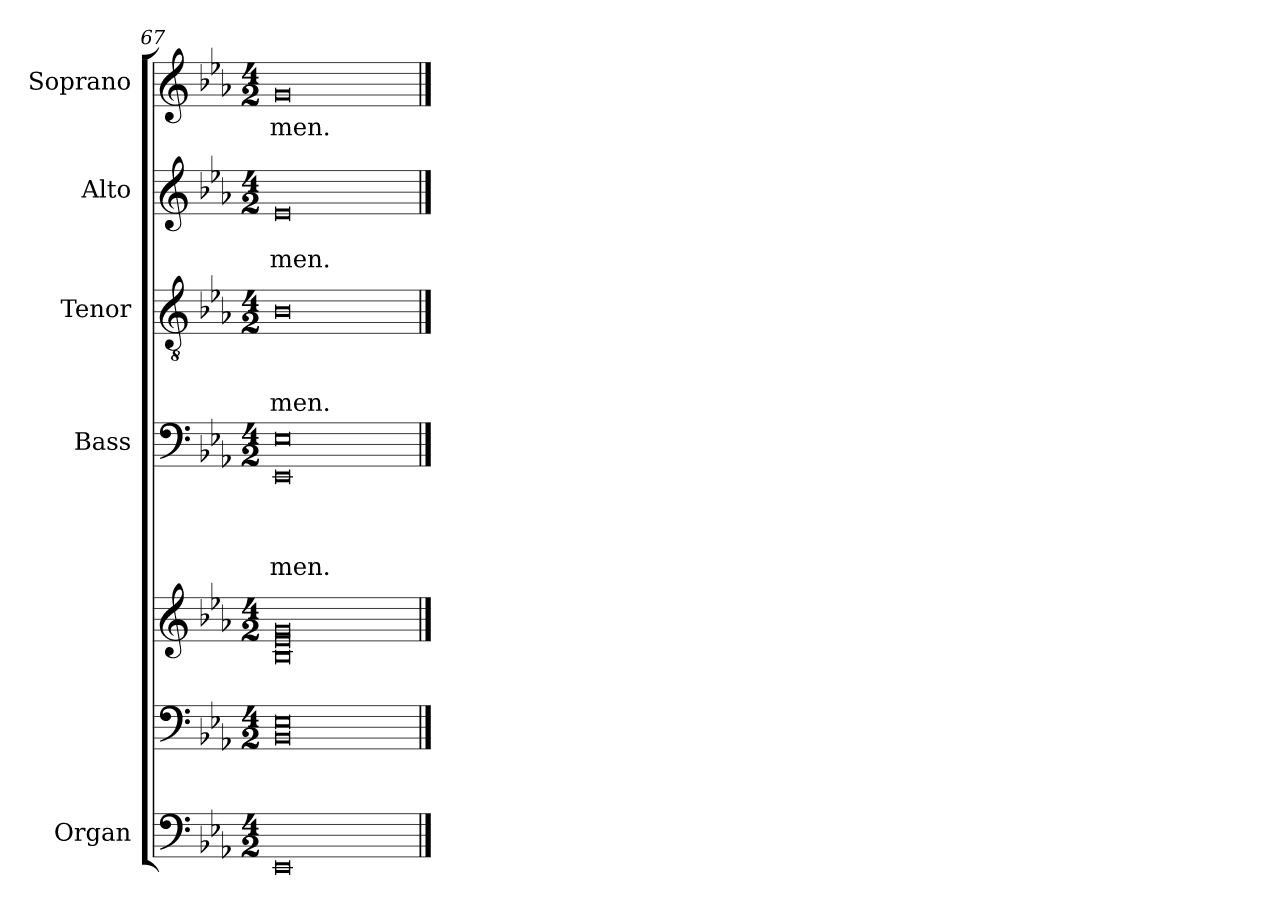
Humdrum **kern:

**kern	**kern	**kern	**kern	**text	**text	**text	**text	**kern	**text	**text	**text	**kern	**text	**text	**kern	**text
*part5	*part5	*part5	*part4	*part4	*part4	*part4	*part4	*part3	*part3	*part3	*part3	*part2	*part2	*part2	*part1	*part1
*staff7	*staff6	*staff5	*staff4	*staff4	*staff4	*staff4	*staff4	*staff3	*staff3	*staff3	*staff3	*staff2	*staff2	*staff2	*staff1	*staff1
*I"Organ	*	*	*I"Bass	*	*	*	*	*I"Tenor	*	*	*	*I"Alto	*	*	*I"Soprano	*
*clefF4	*clefF4	*clefG2	*clefF4	*	*	*	*	*clefGv2	*	*	*	*clefG2	*	*	*clefG2	*
*k[b-e-a-]	*k[b-e-a-]	*k[b-e-a-]	*k[b-e-a-]	*	*	*	*	*k[b-e-a-]	*	*	*	*k[b-e-a-]	*	*	*k[b-e-a-]	*
*E-:	*E-:	*E-:	*E-:	*	*	*	*	*E-:	*	*	*	*E-:	*	*	*E-:	*
*M4/2	*M4/2	*M4/2	*M4/2	*	*	*	*	*M4/2	*	*	*	*M4/2	*	*	*M4/2	*
=67	=67	=67	=67	=67	=67	=67	=67	=67	=67	=67	=67	=67	=67	=67	=67	=67
*	*^	*^	*	*	*	*	*	*	*	*	*	*	*	*	*	*
0EE-	0E-	0BB-	0B- 0g	0e-	0EE- 0E-	.	.	.	-men.	0B-	.	.	-men.	0e-	.	-men.	0g	-men.
*	*v	*v	*	*	*	*	*	*	*	*	*	*	*	*	*	*	*	*
*	*	*v	*v	*	*	*	*	*	*	*	*	*	*	*	*	*	*
==	==	==	==	==	==	==	==	==	==	==	==	==	==	==	==	==
*-	*-	*-	*-	*-	*-	*-	*-	*-	*-	*-	*-	*-	*-	*-	*-	*-
